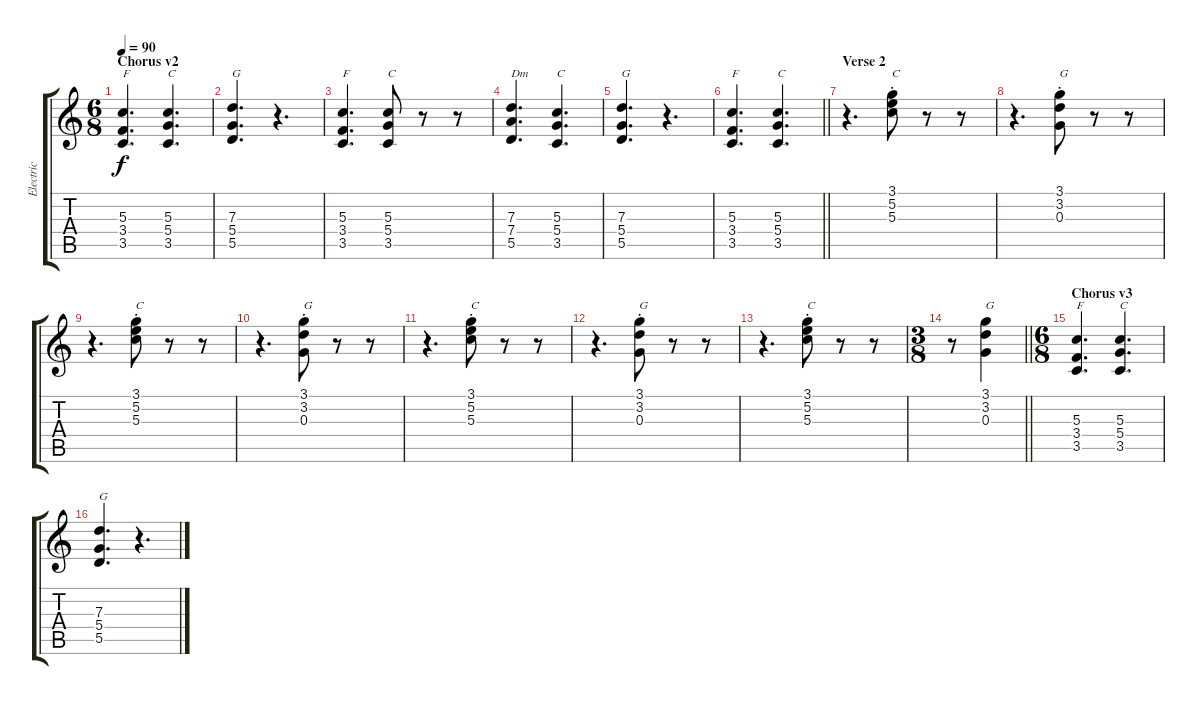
\track ("Electric" "Electric") {instrument overdrivenguitar}
\staff {score tabs}
\tuning (E4 B3 G3 D3 A2 E2) {hide}
\ts (6 8)
\section ("" "Chorus v2")
\tempo 90
\clef g2
\ks c
(5.3 3.4 3.5).4{d txt "F" dy f volume 6} (5.3 5.4 3.5).4{d txt "C"} |
(7.3 5.4 5.5).4{d txt "G"} r.4{d} |
(5.3 3.4 3.5).4{d txt "F"} (5.3 5.4 3.5).8{txt "C"} r.8 r.8 |
(7.3 7.4 5.5).4{d txt "Dm"} (5.3 5.4 3.5).4{d txt "C"} |
(7.3 5.4 5.5).4{d txt "G"} r.4{d} |
\barLineRight lightlight
(5.3 3.4 3.5).4{d txt "F"} (5.3 5.4 3.5).4{d txt "C"} |
\section ("" "Verse 2")
r.4{d volume 4} (3.1{st} 5.2{st} 5.3{st}).8{txt "C"} r.8 r.8 |
r.4{d} (3.1{st} 3.2{st} 0.3{st}).8{txt "G"} r.8 r.8 |
r.4{d} (3.1{st} 5.2{st} 5.3{st}).8{txt "C"} r.8 r.8 |
r.4{d} (3.1{st} 3.2{st} 0.3{st}).8{txt "G"} r.8 r.8 |
r.4{d} (3.1{st} 5.2{st} 5.3{st}).8{txt "C"} r.8 r.8 |
r.4{d} (3.1{st} 3.2{st} 0.3{st}).8{txt "G"} r.8 r.8 |
r.4{d} (3.1{st} 5.2{st} 5.3{st}).8{txt "C"} r.8 r.8 |
\ts (3 8)
\barLineRight lightlight
r.8 (3.1 3.2 0.3).4{txt "G"} |
\ts (6 8)
\section ("" "Chorus v3")
(5.3 3.4 3.5).4{d txt "F" volume 6} (5.3 5.4 3.5).4{d txt "C"} |
(7.3 5.4 5.5).4{d txt "G"} r.4{d}
